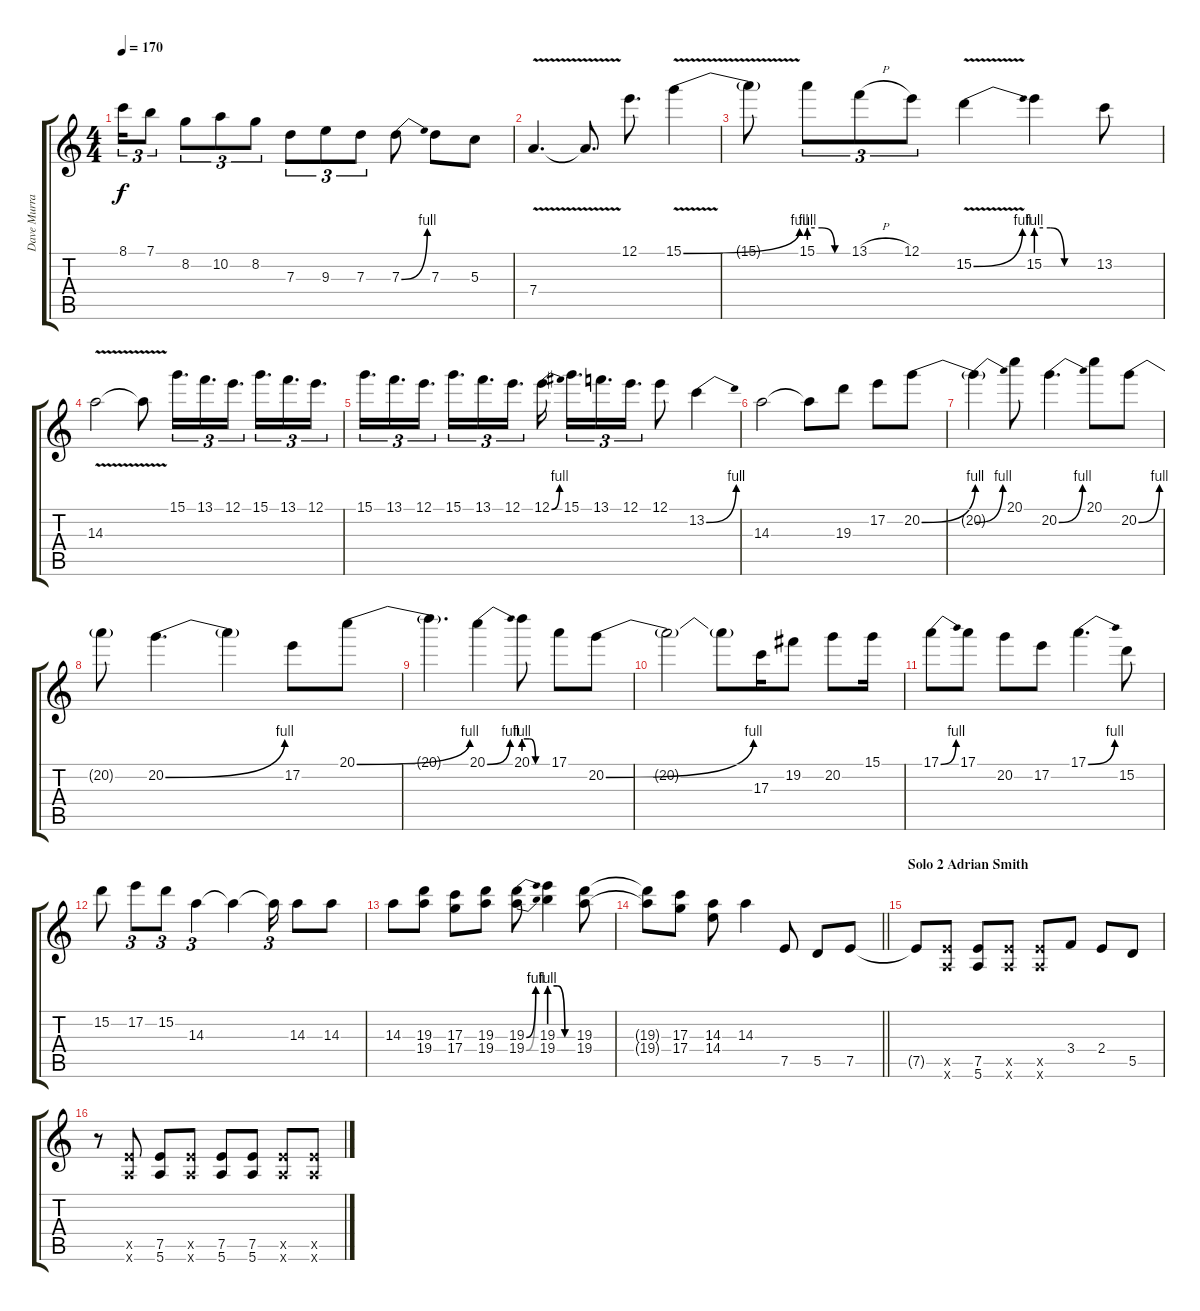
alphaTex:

\track ("Dave Murray" "Dave Murra") {instrument overdrivenguitar}
\staff {score tabs}
\tuning (E4 B3 G3 D3 A2 E2) {hide}
\ts (4 4)
\tempo 170
\clef g2
\ks c
8.1{t}.16{tu (3 2) dy f} 7.1.8{tu (3 2)} 8.2.8{tu (3 2)} 10.2.8{tu (3 2)} 8.2.8{tu (3 2)} 7.3.8{tu (3 2)} 9.3.8{tu (3 2)} 7.3.8{tu (3 2)} 7.3{be (bend 0 0 60 4)}.8 7.3.8 5.3.8 |
7.4{v}.4{d} 7.4{t}.8{d} 12.1.8{d} 15.1{be (bend 0 0 60 4) v}.4 |
15.1{t}.8 15.1{be (custom 0 4 20 4 40 0 60 0)}.8{tu (3 2)} 13.1{h}.8{tu (3 2)} 12.1.8{tu (3 2)} 15.2{be (bend 0 0 60 4) v}.4 15.2{be (custom 0 4 15 4 30 0 60 0)}.4 13.2.8 |
14.3{v}.2 14.3{t}.8 15.1.16{d tu (3 2)} 13.1.16{d tu (3 2)} 12.1.16{d tu (3 2)} 15.1.16{d tu (3 2)} 13.1.16{d tu (3 2)} 12.1.16{d tu (3 2)} |
15.1.16{d tu (3 2)} 13.1.16{d tu (3 2)} 12.1.16{d tu (3 2)} 15.1.16{d tu (3 2)} 13.1.16{d tu (3 2)} 12.1.16{d tu (3 2) beam splitsecondary} 12.1{be (bend 0 0 60 4)}.16 15.1.16{d tu (3 2)} 13.1.16{d tu (3 2)} 12.1.16{d tu (3 2)} 12.1.8 13.2{be (bend 0 0 60 4)}.4 |
14.3.2 14.3{t}.8 19.3.8 17.2.8 20.2{be (bend 0 0 60 4)}.8 |
20.2{be (bend 0 0 60 4) t}.4 20.1.8 20.2{be (bend 0 0 60 4)}.4{d} 20.1.8 20.2{be (bend 0 0 60 4)}.8 |
20.2{t}.8 20.2{be (bend 0 0 60 4)}.4{d} 20.2{t}.4 17.2.8 20.1{be (bend 0 0 60 4)}.8 |
20.1{t}.4{d} 20.1{be (bend 0 0 60 4)}.4 20.1{be (custom 0 4 15 4 30 0 60 0)}.8 17.1.8 20.2{be (bend 0 0 60 4)}.8 |
20.2{t}.2 20.2{t}.8 17.3.16 19.2.8 20.2.8 15.1.16 |
17.1{be (bend 0 0 60 4)}.8 17.1.8 20.2.8 17.2.8 17.1{be (bend 0 0 60 4)}.4{d} 15.2.8 |
15.2.8 17.2.8{tu (3 2)} 15.2.8{tu (3 2)} 14.3.4{tu (3 2)} 14.3{t}.4 14.3{t}.16{tu (3 2)} 14.3.8 14.3.8 |
14.3.8 (19.3 19.4).8 (17.3 17.4).8 (19.3 19.4).8 (19.3{be (bend 0 0 60 4)} 19.4{be (bend 0 0 60 4)}).8 (19.3{be (custom 0 4 20 4 40 0 60 0)} 19.4{be (custom 0 4 20 4 40 0 60 0)}).4 (19.3 19.4).8 |
\barLineRight lightlight
(19.3{t} 19.4{t}).8 (17.3 17.4).8 (14.3 14.4).8 14.3.4 7.5.8{volume 11} 5.5.8 7.5.8 |
\section ("" "Solo 2 Adrian Smith")
7.5{t}.8{volume 11} (7.5{x} 5.6{x}).8 (7.5 5.6).8 (7.5{x} 5.6{x}).8 (7.5{x} 5.6{x}).8 3.4.8 2.4.8 5.5.8 |
r.8 (7.5{x} 5.6{x}).8 (7.5 5.6).8 (7.5{x} 5.6{x}).8 (7.5 5.6).8 (7.5 5.6).8 (7.5{x} 5.6{x}).8 (7.5{x} 5.6{x}).8
